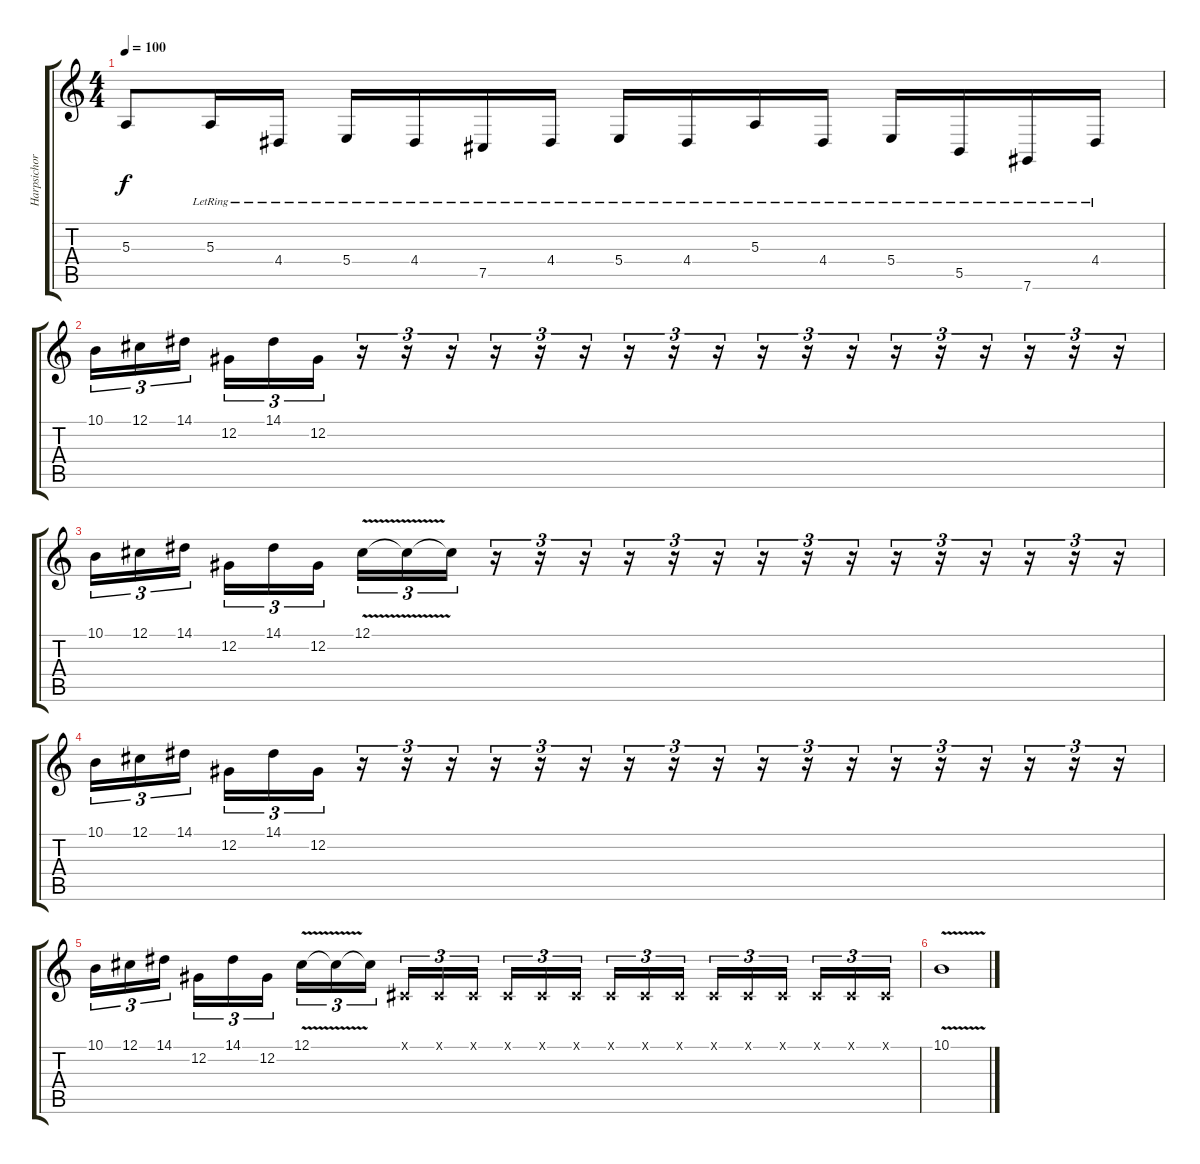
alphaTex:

\track ("Harpsichord" "Harpsichor") {instrument harpsichord}
\staff {score tabs}
\tuning (Db4 Ab3 E3 B2 Gb2 Db2) {hide}
\ts (4 4)
\tempo 100
\clef g2
\ks c
5.3{t}.8{dy f} 5.3{lr}.16 4.4{lr}.16 5.4{lr}.16 4.4{lr}.16 7.5{lr}.16 4.4{lr}.16 5.4{lr}.16 4.4{lr}.16 5.3{lr}.16 4.4{lr}.16 5.4{lr}.16 5.5{lr}.16 7.6{lr}.16 4.4{lr}.16 |
10.1.16{tu (3 2) instrument harpsichord} 12.1.16{tu (3 2)} 14.1.16{tu (3 2) beam splitsecondary} 12.2.16{tu (3 2)} 14.1.16{tu (3 2)} 12.2.16{tu (3 2)} r.16{tu (3 2)} r.16{tu (3 2)} r.16{tu (3 2)} r.16{tu (3 2)} r.16{tu (3 2)} r.16{tu (3 2)} r.16{tu (3 2)} r.16{tu (3 2)} r.16{tu (3 2)} r.16{tu (3 2)} r.16{tu (3 2)} r.16{tu (3 2)} r.16{tu (3 2)} r.16{tu (3 2)} r.16{tu (3 2)} r.16{tu (3 2)} r.16{tu (3 2)} r.16{tu (3 2)} |
10.1.16{tu (3 2)} 12.1.16{tu (3 2)} 14.1.16{tu (3 2) beam splitsecondary} 12.2.16{tu (3 2)} 14.1.16{tu (3 2)} 12.2.16{tu (3 2)} 12.1{v}.16{tu (3 2)} 12.1{t}.16{tu (3 2)} 12.1{t}.16{tu (3 2)} r.16{tu (3 2)} r.16{tu (3 2)} r.16{tu (3 2)} r.16{tu (3 2)} r.16{tu (3 2)} r.16{tu (3 2)} r.16{tu (3 2)} r.16{tu (3 2)} r.16{tu (3 2)} r.16{tu (3 2)} r.16{tu (3 2)} r.16{tu (3 2)} r.16{tu (3 2)} r.16{tu (3 2)} r.16{tu (3 2)} |
10.1.16{tu (3 2)} 12.1.16{tu (3 2)} 14.1.16{tu (3 2) beam splitsecondary} 12.2.16{tu (3 2)} 14.1.16{tu (3 2)} 12.2.16{tu (3 2)} r.16{tu (3 2)} r.16{tu (3 2)} r.16{tu (3 2)} r.16{tu (3 2)} r.16{tu (3 2)} r.16{tu (3 2)} r.16{tu (3 2)} r.16{tu (3 2)} r.16{tu (3 2)} r.16{tu (3 2)} r.16{tu (3 2)} r.16{tu (3 2)} r.16{tu (3 2)} r.16{tu (3 2)} r.16{tu (3 2)} r.16{tu (3 2)} r.16{tu (3 2)} r.16{tu (3 2)} |
10.1.16{tu (3 2)} 12.1.16{tu (3 2)} 14.1.16{tu (3 2) beam splitsecondary} 12.2.16{tu (3 2)} 14.1.16{tu (3 2)} 12.2.16{tu (3 2)} 12.1{v}.16{tu (3 2)} 12.1{t}.16{tu (3 2)} 12.1{t}.16{tu (3 2) beam splitsecondary} 0.1{x}.16{tu (3 2)} 0.1{x}.16{tu (3 2)} 0.1{x}.16{tu (3 2)} 0.1{x}.16{tu (3 2)} 0.1{x}.16{tu (3 2)} 0.1{x}.16{tu (3 2) beam splitsecondary} 0.1{x}.16{tu (3 2)} 0.1{x}.16{tu (3 2)} 0.1{x}.16{tu (3 2)} 0.1{x}.16{tu (3 2)} 0.1{x}.16{tu (3 2)} 0.1{x}.16{tu (3 2) beam splitsecondary} 0.1{x}.16{tu (3 2)} 0.1{x}.16{tu (3 2)} 0.1{x}.16{tu (3 2)} |
10.1{v}.1
